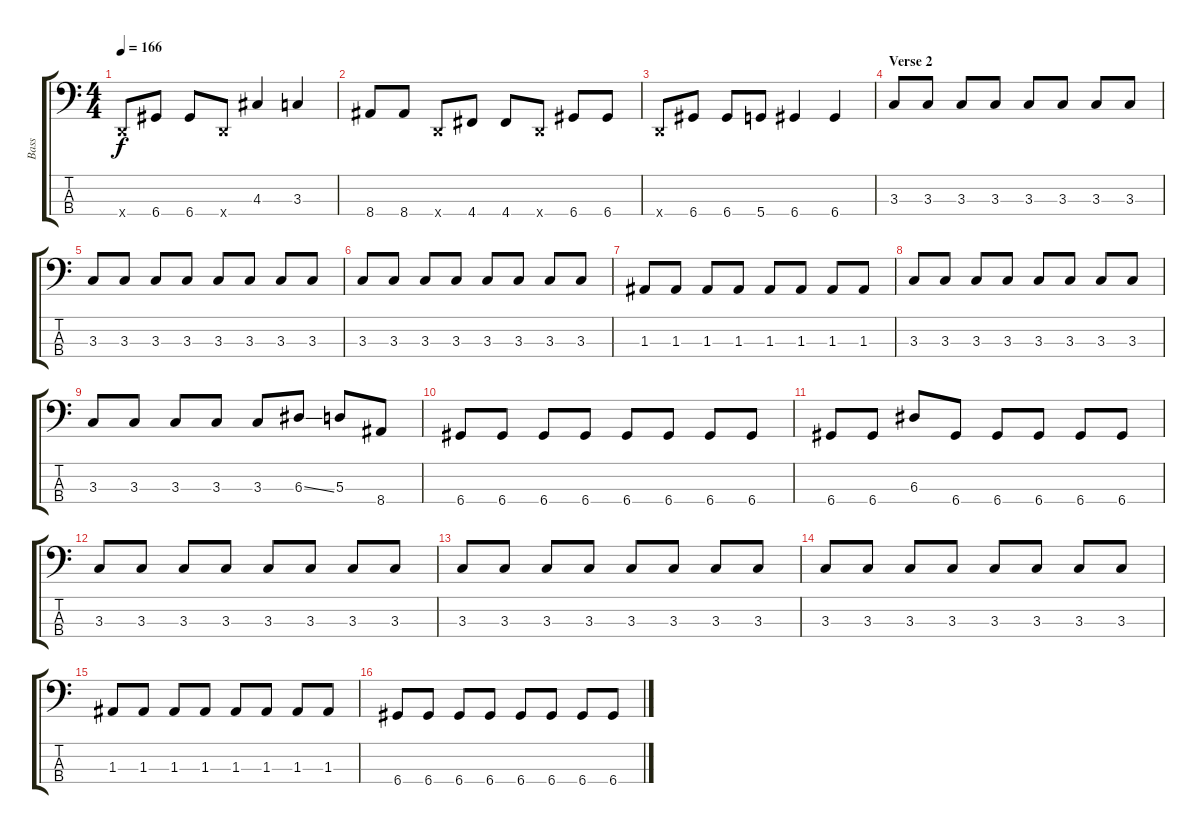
\track ("Bass" "Bass") {instrument electricbassfinger}
\staff {score tabs}
\tuning (G2 D2 A1 D1) {hide}
\ts (4 4)
\tempo 166
\clef f4
\ks c
0.4{x}.8{dy f} 6.4.8 6.4.8 0.4{x}.8 4.3.4 3.3.4 |
8.4.8 8.4.8 0.4{x}.8 4.4.8 4.4.8 0.4{x}.8 6.4.8 6.4.8 |
0.4{x}.8 6.4.8 6.4.8 5.4.8 6.4.4 6.4.4 |
\section ("" "Verse 2")
3.3.8 3.3.8 3.3.8 3.3.8 3.3.8 3.3.8 3.3.8 3.3.8 |
3.3.8 3.3.8 3.3.8 3.3.8 3.3.8 3.3.8 3.3.8 3.3.8 |
3.3.8 3.3.8 3.3.8 3.3.8 3.3.8 3.3.8 3.3.8 3.3.8 |
1.3.8 1.3.8 1.3.8 1.3.8 1.3.8 1.3.8 1.3.8 1.3.8 |
3.3.8 3.3.8 3.3.8 3.3.8 3.3.8 3.3.8 3.3.8 3.3.8 |
3.3.8 3.3.8 3.3.8 3.3.8 3.3.8 6.3{ss}.8 5.3.8 8.4.8 |
6.4.8 6.4.8 6.4.8 6.4.8 6.4.8 6.4.8 6.4.8 6.4.8 |
6.4.8 6.4.8 6.3.8 6.4.8 6.4.8 6.4.8 6.4.8 6.4.8 |
3.3.8 3.3.8 3.3.8 3.3.8 3.3.8 3.3.8 3.3.8 3.3.8 |
3.3.8 3.3.8 3.3.8 3.3.8 3.3.8 3.3.8 3.3.8 3.3.8 |
3.3.8 3.3.8 3.3.8 3.3.8 3.3.8 3.3.8 3.3.8 3.3.8 |
1.3.8 1.3.8 1.3.8 1.3.8 1.3.8 1.3.8 1.3.8 1.3.8 |
6.4.8 6.4.8 6.4.8 6.4.8 6.4.8 6.4.8 6.4.8 6.4{ss}.8
